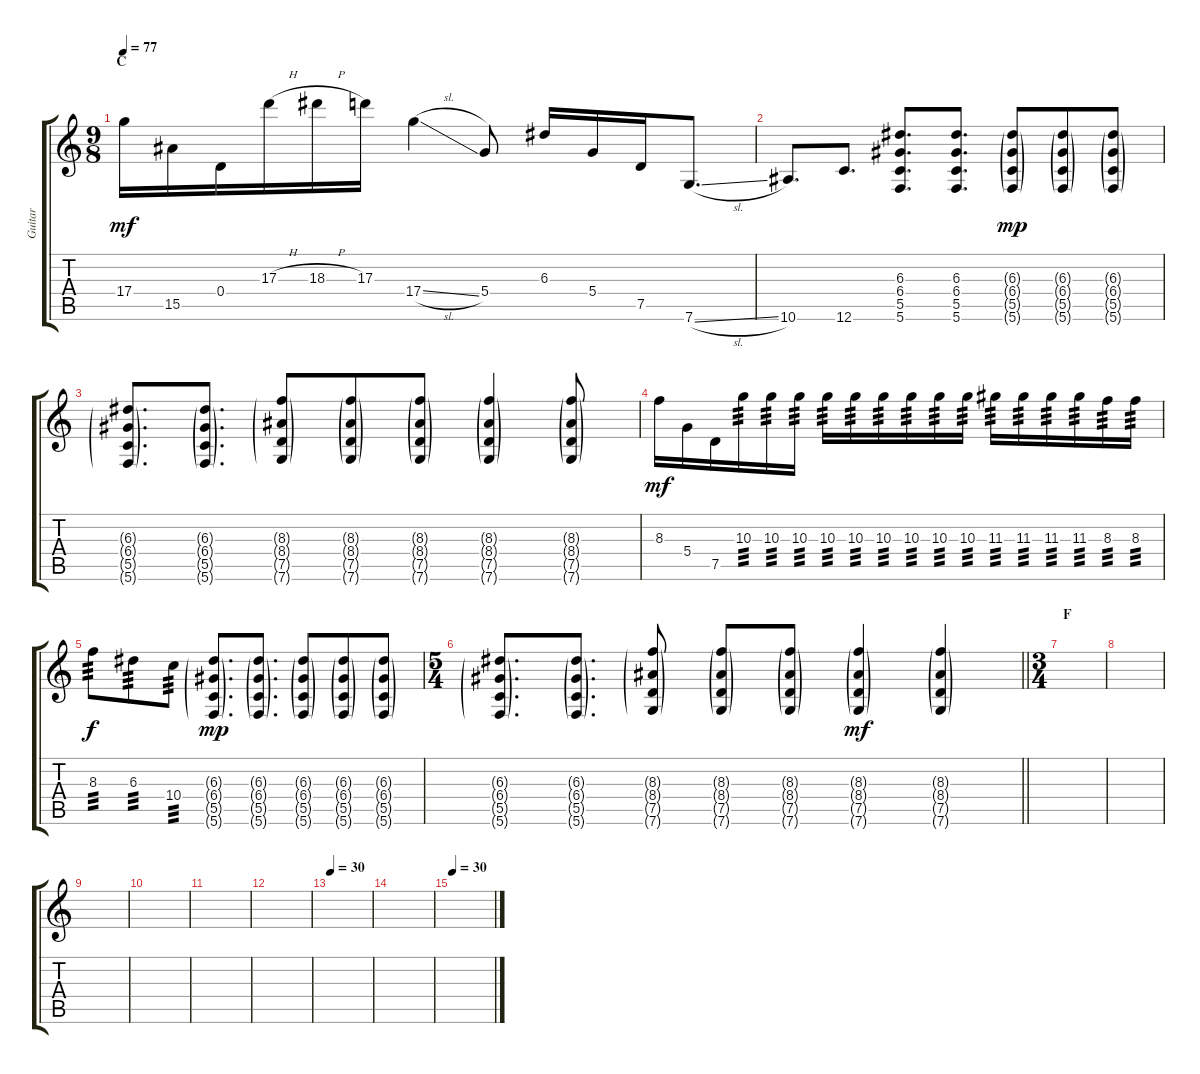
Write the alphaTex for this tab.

\track ("Guitar" "Guitar") {instrument distortionguitar}
\staff {score tabs}
\tuning (G4 E4 A3 D3 G2 C2) {hide}
\ts (9 8)
\section ("" "C")
\tempo 77
\clef g2
\ks c
17.4.16{dy mf} 15.5.16 0.4.16 17.3{h}.16 18.3{h}.16 17.3.16 17.4{sl}.4 5.4.8 6.3.16 5.4.16 7.5.16 7.6{sl}.8{d} |
10.6.8{d} 12.6.8{d} (6.3 6.4 5.5 5.6).8{d} (6.3 6.4 5.5 5.6).8{d} (6.3{g} 6.4{g} 5.5{g} 5.6{g}).8{dy mp} (6.3{g} 6.4{g} 5.5{g} 5.6{g}).8 (6.3{g} 6.4{g} 5.5{g} 5.6{g}).8 |
(6.3{g} 6.4{g} 5.5{g} 5.6{g}).8{d} (6.3{g} 6.4{g} 5.5{g} 5.6{g}).8{d} (8.3{g} 8.4{g} 7.5{g} 7.6{g}).8 (8.3{g} 8.4{g} 7.5{g} 7.6{g}).8 (8.3{g} 8.4{g} 7.5{g} 7.6{g}).8 (8.3{g} 8.4{g} 7.5{g} 7.6{g}).4 (8.3{g} 8.4{g} 7.5{g} 7.6{g}).8 |
8.3.16{dy mf} 5.4.16 7.5.16 10.3.16{tp 3} 10.3.16{tp 3} 10.3.16{tp 3} 10.3.16{tp 3} 10.3.16{tp 3} 10.3.16{tp 3} 10.3.16{tp 3} 10.3.16{tp 3} 10.3.16{tp 3} 11.3.16{tp 3} 11.3.16{tp 3} 11.3.16{tp 3} 11.3.16{tp 3} 8.3.16{tp 3} 8.3.16{tp 3} |
8.3.8{tp 3 dy f} 6.3.8{tp 3} 10.4.8{tp 3} (6.3{g} 6.4{g} 5.5{g} 5.6{g}).8{d dy mp} (6.3{g} 6.4{g} 5.5{g} 5.6{g}).8{d} (6.3{g} 6.4{g} 5.5{g} 5.6{g}).8 (6.3{g} 6.4{g} 5.5{g} 5.6{g}).8 (6.3{g} 6.4{g} 5.5{g} 5.6{g}).8 |
\ts (5 4)
\barLineRight lightlight
(6.3{g} 6.4{g} 5.5{g} 5.6{g}).8{d} (6.3{g} 6.4{g} 5.5{g} 5.6{g}).8{d} (8.3{g} 8.4{g} 7.5{g} 7.6{g}).8 (8.3{g} 8.4{g} 7.5{g} 7.6{g}).8 (8.3{g} 8.4{g} 7.5{g} 7.6{g}).8 (8.3{g} 8.4{g} 7.5{g} 7.6{g}).4{dy mf} (8.3{g} 8.4{g} 7.5{g} 7.6{g}).4 |
\ts (3 4)
\section ("" "F")
|
|
|
|
|
|
\tempo 30
|
|
\tempo 30
